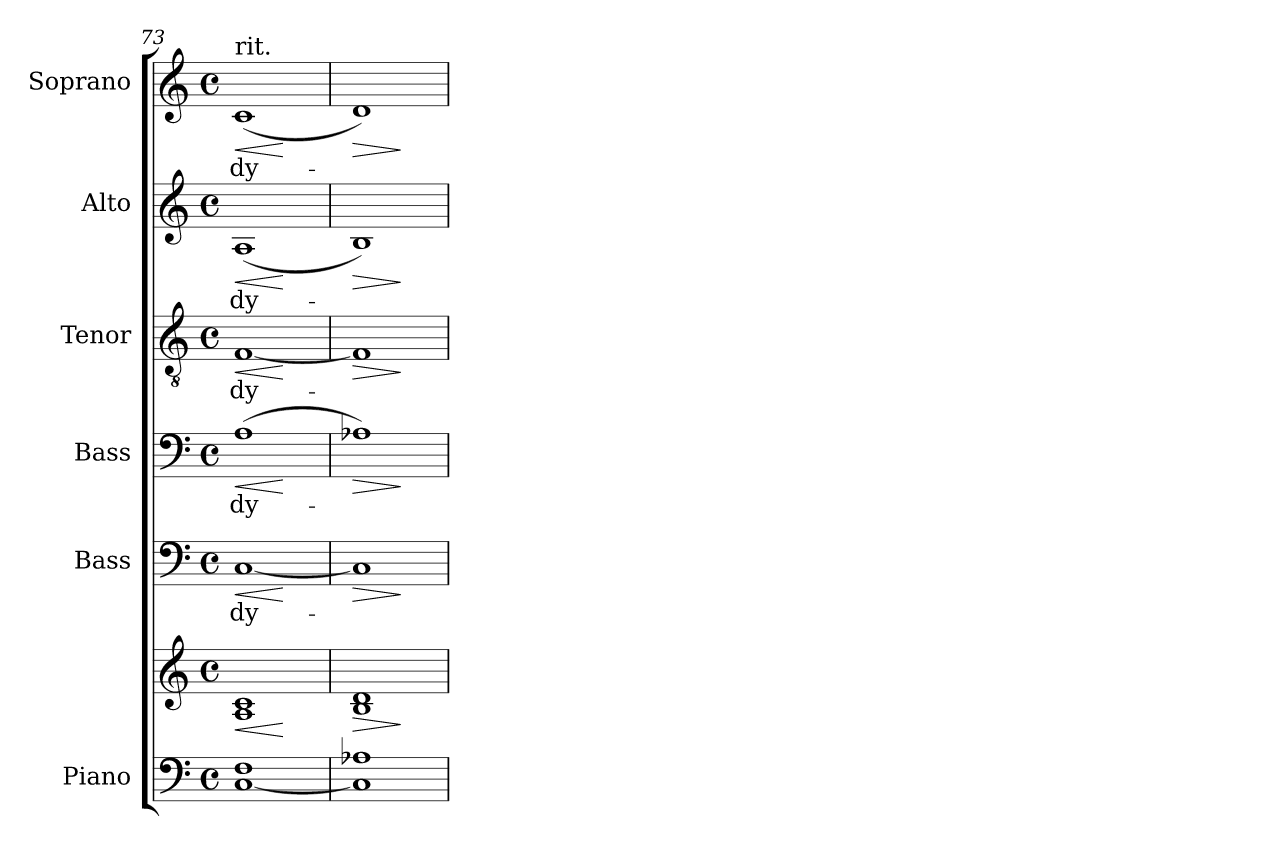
**kern	**kern	**dynam	**kern	**text	**dynam	**kern	**text	**dynam	**kern	**text	**dynam	**kern	**text	**dynam	**kern	**text	**dynam
*part6	*part6	*part6	*part5	*part5	*part5	*part4	*part4	*part4	*part3	*part3	*part3	*part2	*part2	*part2	*part1	*part1	*part1
*staff7	*staff6	*staff6/7	*staff5	*staff5	*staff5	*staff4	*staff4	*staff4	*staff3	*staff3	*staff3	*staff2	*staff2	*staff2	*staff1	*staff1	*staff1
*I"Piano	*	*	*I"Bass	*	*	*I"Bass	*	*	*I"Tenor	*	*	*I"Alto	*	*	*I"Soprano	*	*
*I'Pno.	*	*	*I'B.	*	*	*I'B.	*	*	*I'T.	*	*	*I'A.	*	*	*I'S.	*	*
*clefF4	*clefG2	*	*clefF4	*	*	*clefF4	*	*	*clefGv2	*	*	*clefG2	*	*	*clefG2	*	*
*	*	*	*	*	*	*	*	*	*ITrd7c12	*	*	*	*	*	*	*	*
*k[]	*k[]	*	*k[]	*	*	*k[]	*	*	*k[]	*	*	*k[]	*	*	*k[]	*	*
*C:	*C:	*	*C:	*	*	*C:	*	*	*C:	*	*	*C:	*	*	*C:	*	*
*M4/4	*M4/4	*	*M4/4	*	*	*M4/4	*	*	*M4/4	*	*	*M4/4	*	*	*M4/4	*	*
*met(c)	*met(c)	*	*met(c)	*	*	*met(c)	*	*	*met(c)	*	*	*met(c)	*	*	*met(c)	*	*
=73	=73	=73	=73	=73	=73	=73	=73	=73	=73	=73	=73	=73	=73	=73	=73	=73	=73
!	!	!LO:HP:b	!	!	!	!	!	!	!	!	!	!	!	!	!	!	!
!	!	!	!	!LO:LY:b:color=#000000	!LO:HP:b	!	!	!	!	!	!	!	!	!	!	!	!
!	!	!	!	!	!	!	!LO:LY:b:color=#000000	!LO:HP:b	!	!	!	!	!	!	!	!	!
!	!	!	!	!	!	!	!	!	!	!LO:LY:b:color=#000000	!LO:HP:b	!	!	!	!	!	!
!	!	!	!	!	!	!	!	!	!	!	!	!	!LO:LY:b:color=#000000	!LO:HP:b	!	!	!
!	!	!	!	!	!	!	!	!	!	!	!	!	!	!	!LO:TX:t=rit.	!	!
!	!	!	!	!	!	!	!	!	!	!	!	!	!	!	!	!LO:LY:b:color=#000000	!LO:HP:b
[<1Ci 1Fi	1Ai 1ci	<	[<1Ci	dy-	<	(1Ai	dy-	<	[<1FFi	dy-	<	(1Ai	dy-	<	(1ci	dy-	<
.	.	[	.	.	[	.	.	[	.	.	[	.	.	[	.	.	[
=74	=74	=74	=74	=74	=74	=74	=74	=74	=74	=74	=74	=74	=74	=74	=74	=74	=74
!	!	!LO:HP:b	!	!	!LO:HP:b	!	!	!LO:HP:b	!	!	!LO:HP:b	!	!	!LO:HP:b	!	!	!LO:HP:b
1Ci] 1A-Xi	1Bi 1di	>	1Ci]	.	>	1A-Xi)	.	>	1FFi]	.	>	1Bi)	.	>	1di)	.	>
.	.	]	.	.	]	.	.	]	.	.	]	.	.	]	.	.	]
=	=	=	=	=	=	=	=	=	=	=	=	=	=	=	=	=	=
*-	*-	*-	*-	*-	*-	*-	*-	*-	*-	*-	*-	*-	*-	*-	*-	*-	*-
